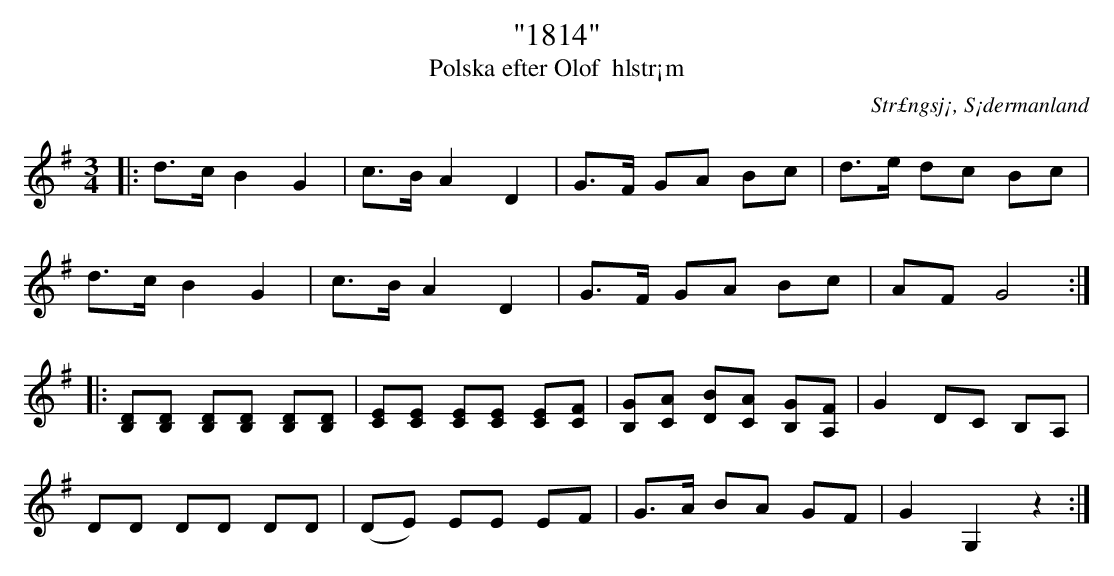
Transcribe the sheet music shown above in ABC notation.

X:1
T: "1814"
T: Polska efter Olof  hlstr¡m
O: Str£ngsj¡, S¡dermanland
M: 3/4
L: 1/16
K: G
|: d3c B4 G4 | c3B A4 D4 | G3F G2A2 B2c2 | d3e d2c2 B2c2 |
d3c B4 G4 | c3B A4 D4 | G3F G2A2 B2c2 | A2F2 G8 :|
|: [D2B,2][D2B,2] [D2B,2][D2B,2] [D2B,2][D2B,2] | [C2E2][C2E2] [C2E2][C2E2] [C2E2][C2F2] | [B,2G2][C2A2] [D2B2][C2A2] [B,2G2][A,2F2] | G4 D2C2 B,2A,2 |
D2D2 D2D2 D2D2 | (D2E2) E2E2 E2F2 | G2>A2 B2A2 G2F2 | G4 G,4 z4 :|
